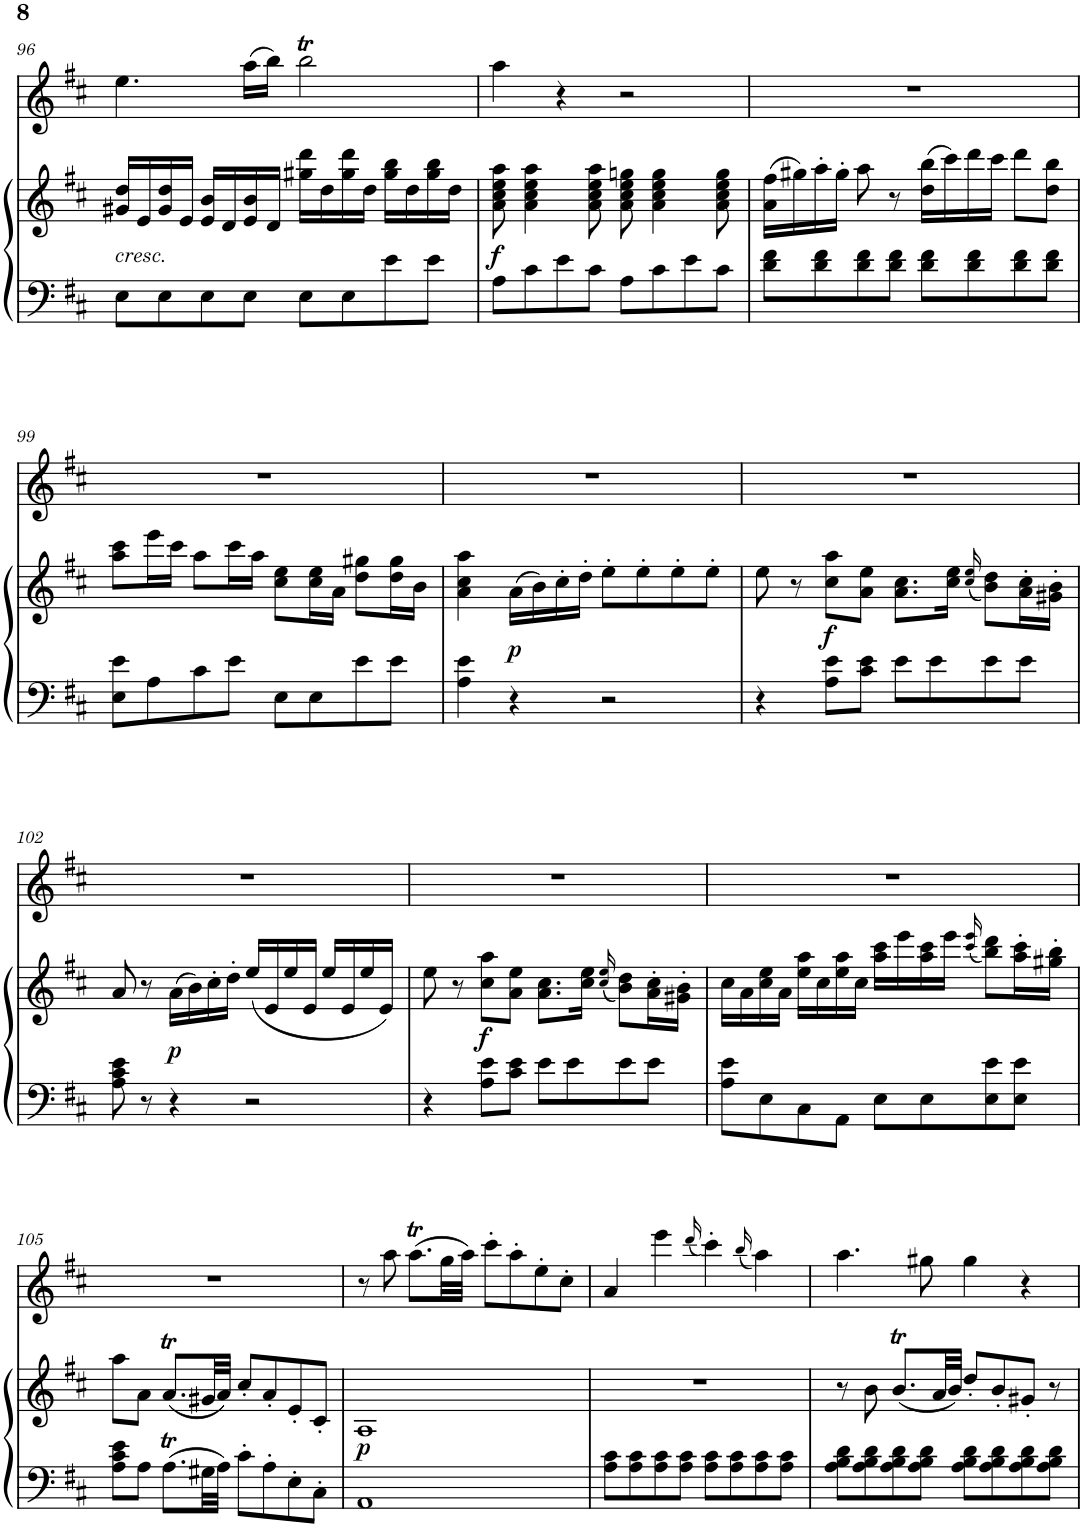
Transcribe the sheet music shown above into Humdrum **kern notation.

**kern	**kern	**dynam	**kern
*part2	*part2	*part2	*part1
*staff3	*staff2	*staff2/3	*staff1
*I"Piano	*	*	*I"Flauta
*I'Pno	*	*	*I'Fl
!!LO:PB:g=z
*clefF4	*clefG2	*	*clefG2
*k[f#c#]	*k[f#c#]	*	*k[f#c#]
*M4/4	*M4/4	*	*M4/4
*met(c)	*met(c)	*	*met(c)
=96	=96	=96	=96
!	!LO:TX:b:i:t=cresc.	!	!
8E\L	16g#X/ 16dd/LL	.	4.ee\
.	16e/	.	.
8E\	16g#/ 16dd/	.	.
.	16e/JJ	.	.
8E\	16e/ 16b/LL	.	.
.	16d/	.	.
8E\J	16e/ 16b/	.	(16aa\LL
.	16d/JJ	.	16bb\JJ)
8E\L	16gg#X\ 16ddd\LL	.	2bbT\
.	16dd\	.	.
8E\	16gg#\ 16ddd\	.	.
.	16dd\JJ	.	.
8e\	16gg#\ 16bb\LL	.	.
.	16dd\	.	.
8e\J	16gg#\ 16bb\	.	.
.	16dd\JJ	.	.
=97	=97	=97	=97
!	!	!LO:DY:b	!
8A\L	8a\ 8cc#\ 8ee\ 8aa\	f	4aa\
8c#\	4a\ 4cc#\ 4ee\ 4aa\	.	.
8e\	.	.	4r
8c#\J	8a\ 8cc#\ 8ee\ 8aa\	.	.
8A\L	8a\ 8cc#\ 8ee\ 8ggn\	.	2r
8c#\	4a\ 4cc#\ 4ee\ 4gg\	.	.
8e\	.	.	.
8c#\J	8a\ 8cc#\ 8ee\ 8gg\	.	.
=98	=98	=98	=98
8d\ 8f#\L	(16a\ 16ff#\LL	.	1r
.	16gg#X\)	.	.
8d\ 8f#\	16aa'\	.	.
.	16gg#'\JJ	.	.
8d\ 8f#\	8aa\	.	.
8d\ 8f#\J	8r	.	.
8d\ 8f#\L	(16dd\ 16bb\LL	.	.
.	16ccc#\)	.	.
8d\ 8f#\	16ddd\	.	.
.	16ccc#\JJ	.	.
8d\ 8f#\	8ddd\L	.	.
8d\ 8f#\J	8dd\ 8bb\J	.	.
!!LO:LB:g=z
=99	=99	=99	=99
8E\ 8e\L	8aa\ 8ccc#\L	.	1r
8A\	16eee\L	.	.
.	16ccc#\JJ	.	.
8c#\	8aa\L	.	.
8e\J	16ccc#\L	.	.
.	16aa\JJ	.	.
8E\L	8cc#\ 8ee\L	.	.
8E\	16cc#\ 16ee\L	.	.
.	16a\JJ	.	.
8e\	8dd\ 8gg#X\L	.	.
8e\J	16dd\ 16gg#\L	.	.
.	16b\JJ	.	.
=100	=100	=100	=100
4A\ 4e\	4a\ 4cc#\ 4aa\	.	1r
!	!	!LO:DY:b	!
4r	(16a\LL	p	.
.	16b\)	.	.
.	16cc#'\	.	.
.	16dd'\JJ	.	.
2r	8ee'\L	.	.
.	8ee'\	.	.
.	8ee'\	.	.
.	8ee'\J	.	.
=101	=101	=101	=101
4r	8ee\	.	1r
.	8r	.	.
!	!	!LO:DY:b	!
8A\ 8e\L	8cc#\ 8aa\L	f	.
8c#\ 8e\J	8a\ 8ee\J	.	.
8e\L	8.a\ 8.cc#\L	.	.
8e\	.	.	.
.	16cc#\ 16ee\Jk	.	.
.	(16qcc#/ 16qee/	.	.
8e\	8b\ 8dd\L)	.	.
8e\J	16a\' 16cc#\'L	.	.
.	16g#X\' 16b\'JJ	.	.
!!LO:LB:g=z
=102	=102	=102	=102
8A\ 8c#\ 8e\	8a/	.	1r
8r	8r	.	.
!	!	!LO:DY:b	!
4r	(16a\LL	p	.
.	16b\)	.	.
.	16cc#'\	.	.
.	16dd'\JJ	.	.
2r	(16ee/LL	.	.
.	16e/	.	.
.	16ee/	.	.
.	16e/JJ	.	.
.	16ee/LL	.	.
.	16e/	.	.
.	16ee/	.	.
.	16e/JJ)	.	.
=103	=103	=103	=103
4r	8ee\	.	1r
.	8r	.	.
!	!	!LO:DY:b	!
8A\ 8e\L	8cc#\ 8aa\L	f	.
8c#\ 8e\J	8a\ 8ee\J	.	.
8e\L	8.a\ 8.cc#\L	.	.
8e\	.	.	.
.	16cc#\ 16ee\Jk	.	.
.	(16qcc#/ 16qee/	.	.
8e\	8b\ 8dd\L)	.	.
8e\J	16a\' 16cc#\'L	.	.
.	16g#X\' 16b\'JJ	.	.
=104	=104	=104	=104
8A\ 8e\L	16cc#\LL	.	1r
.	16a\	.	.
8E\	16cc#\ 16ee\	.	.
.	16a\JJ	.	.
8C#\	16ee\ 16aa\LL	.	.
.	16cc#\	.	.
8AA\J	16ee\ 16aa\	.	.
.	16cc#\JJ	.	.
8E\L	16aa\ 16ccc#\LL	.	.
.	16eee\	.	.
8E\	16aa\ 16ccc#\	.	.
.	16eee\JJ	.	.
.	(16qccc#/ 16qeee/	.	.
8E\ 8e\	8bb\ 8ddd\L)	.	.
8E\ 8e\J	16aa\' 16ccc#\'L	.	.
.	16gg#X\' 16bb\'JJ	.	.
!!LO:LB:g=z
=105	=105	=105	=105
8A\ 8c#\ 8e\L	8aa\L	.	1r
8A\J	8a\J	.	.
8.AT\L	(8.aT/L	.	.
32G#X\LL	32g#X/LL	.	.
32A\JJJ	32a/JJJ)	.	.
8c#'\L	8cc#'/L	.	.
8A'\	8a'/	.	.
8E'\	8e'/	.	.
8C#'\J	8c#'/J	.	.
=106	=106	=106	=106
!	!	!LO:DY:b	!
1AA	1A	p	8r
.	.	.	8aa\
.	.	.	(8.aaT\L
.	.	.	32gg\LL
.	.	.	32aa\JJJ)
.	.	.	8ccc#'\L
.	.	.	8aa'\
.	.	.	8ee'\
.	.	.	8cc#'\J
=107	=107	=107	=107
8A\ 8c#\L	1r	.	4a/
8A\ 8c#\	.	.	.
8A\ 8c#\	.	.	4eee\
8A\ 8c#\J	.	.	.
.	.	.	(16qddd/
8A\ 8c#\L	.	.	4ccc#'\)
8A\ 8c#\	.	.	.
.	.	.	(16qbb/
8A\ 8c#\	.	.	4aa\)
8A\ 8c#\J	.	.	.
=108	=108	=108	=108
8A\ 8B\ 8d\L	8r	.	4.aa\
8A\ 8B\ 8d\	8b\	.	.
8A\ 8B\ 8d\	(8.bT/L	.	.
8A\ 8B\ 8d\J	.	.	8gg#X\
.	32a/LL	.	.
.	32b/JJJ)	.	.
8A\ 8B\ 8d\L	8dd'/L	.	4gg#\
8A\ 8B\ 8d\	8b'/	.	.
8A\ 8B\ 8d\	8g#X'/J	.	4r
8A\ 8B\ 8d\J	8r	.	.
=	=	=	=
*-	*-	*-	*-
